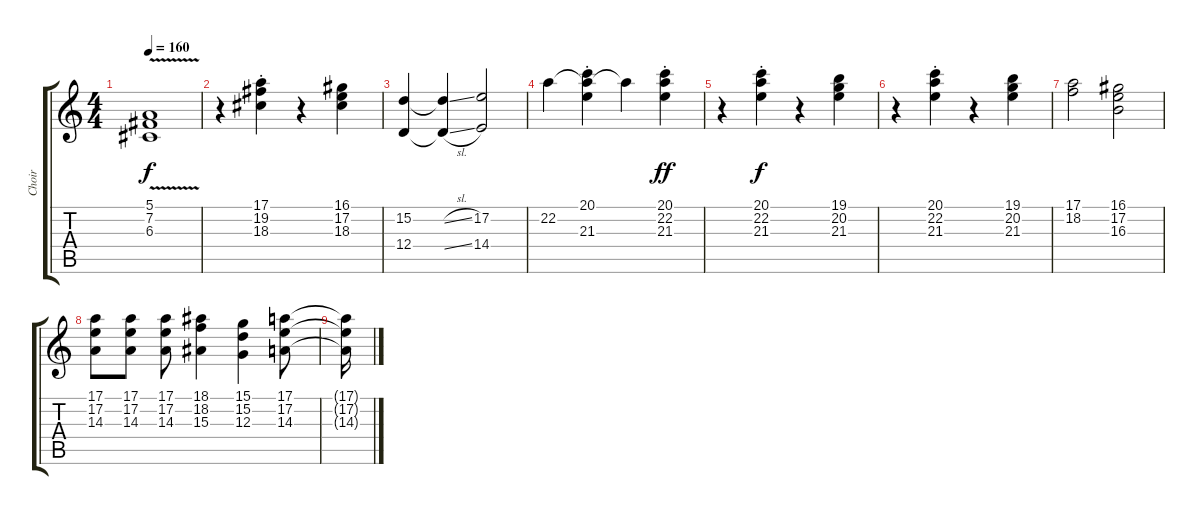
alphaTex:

\track ("Choir" "Choir") {instrument choiraahs}
\staff {score tabs}
\tuning (E4 B3 G3 D3 A2 E2) {hide}
\ts (4 4)
\tempo 160
\clef g2
\ks c
(5.1{t} 7.2{v t} 6.3{t}).1{dy f} |
r.4 (17.1{st} 19.2{st} 18.3{st}).4 r.4 (16.1 17.2 18.3).4 |
(15.2 12.4).4 (15.2{sl t} 12.4{sl t}).4 (17.2 14.4).2 |
22.2.4 (20.1{st} 22.2{t} 21.3{st}).4 22.2{t}.4 (20.1{st} 22.2{st} 21.3{st}).4{dy ff} |
r.4 (20.1{st} 22.2{st} 21.3{st}).4{dy f} r.4 (19.1 20.2 21.3).4 |
r.4 (20.1{st} 22.2{st} 21.3{st}).4 r.4 (19.1 20.2 21.3).4 |
(17.1 18.2).2 (16.1 17.2 16.3).2 |
(17.1 17.2 14.3).8 (17.1 17.2 14.3).8 (17.1 17.2 14.3).8 (18.1 18.2 15.3).4 (15.1 15.2 12.3).4 (17.1 17.2 14.3).8 |
(17.1{t} 17.2{t} 14.3{t}).16
